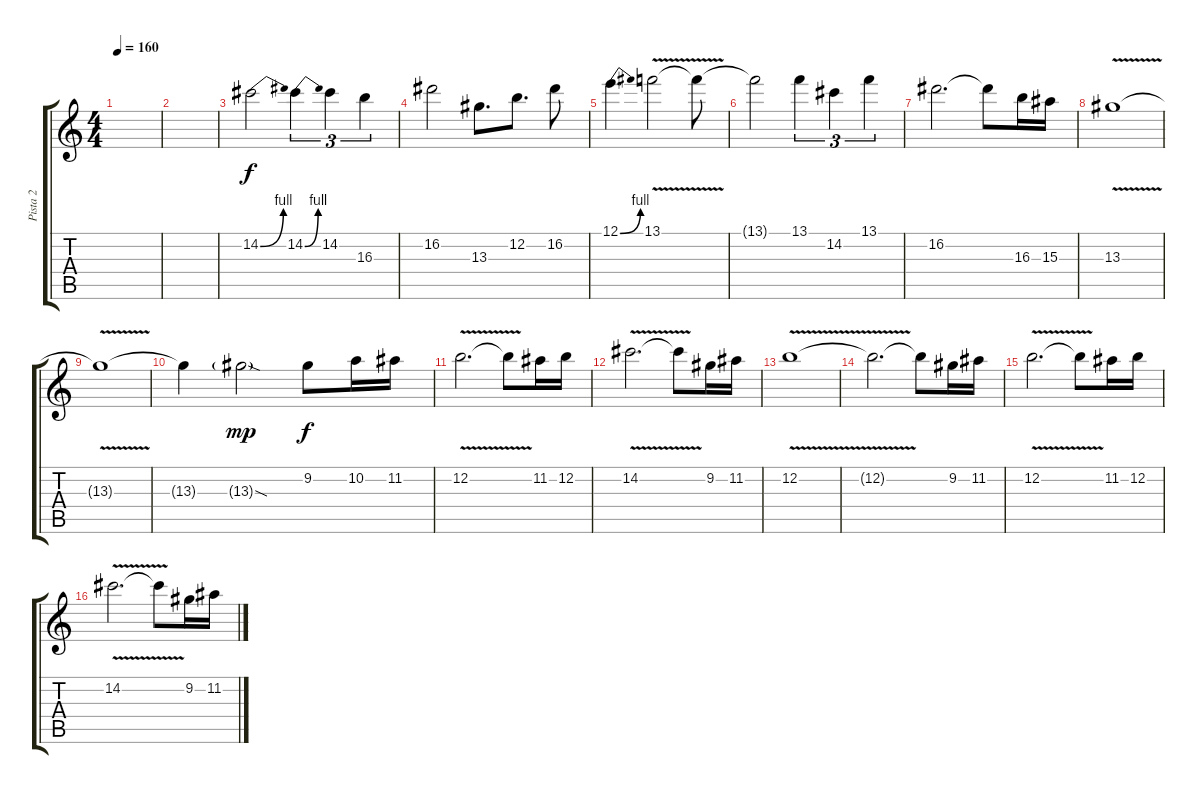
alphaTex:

\track ("Pista 2" "Pista 2") {instrument distortionguitar}
\staff {score tabs}
\tuning (E4 B3 G3 D3 A2 E2) {hide}
\ts (4 4)
\tempo 160
\clef g2
\ks c
|
|
14.2{be (bend 0 0 60 4)}.2 14.2{be (bend 0 0 60 4)}.4{tu (3 2)} 14.2.4{tu (3 2)} 16.3.4{tu (3 2)} |
16.2.2 13.3.8{d} 12.2.8{d} 16.2.8 |
12.1{be (bend 0 0 60 4)}.4{d} 13.1{v}.2 13.1{t}.8 |
13.1{t}.2 13.1.4{tu (3 2)} 14.2.4{tu (3 2)} 13.1.4{tu (3 2)} |
16.2.2{d} 16.2{t}.8 16.3.16 15.3.16 |
13.3{v}.1 |
13.3{t}.1 |
13.3{t}.4 13.3{sod g}.2{dy mp} 9.2.8{dy f} 10.2.16 11.2.16 |
12.2{v}.2{d} 12.2{t}.8 11.2.16 12.2.16 |
14.2{v}.2{d} 14.2{t}.8 9.2.16 11.2.16 |
12.2{v}.1 |
12.2{t}.2{d} 12.2{t}.8 9.2.16 11.2.16 |
12.2{v}.2{d} 12.2{t}.8 11.2.16 12.2.16 |
14.2{v}.2{d} 14.2{t}.8 9.2.16 11.2.16
